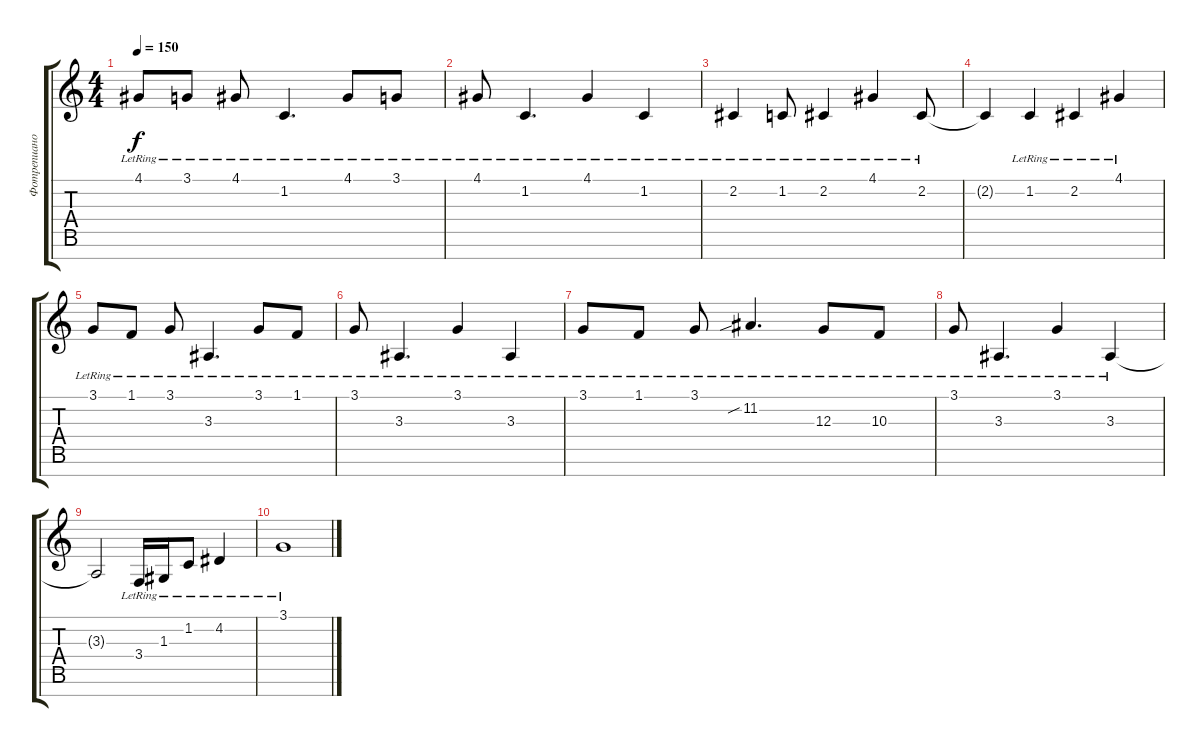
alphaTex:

\track ("Фотрепиано л" "Фотрепиано") {instrument acousticgrandpiano}
\staff {score tabs}
\tuning (E4 B3 G3 D3 A2 E2 B1) {hide}
\ts (4 4)
\tempo 150
\clef g2
\ks c
4.1{lr}.8{dy f} 3.1{lr}.8 4.1{lr}.8 1.2{lr}.4{d} 4.1{lr}.8 3.1{lr}.8 |
4.1{lr}.8 1.2{lr}.4{d} 4.1{lr}.4 1.2{lr}.4 |
2.2{lr}.4 1.2{lr}.8 2.2{lr}.4 4.1{lr}.4 2.2{lr}.8 |
2.2{t}.4 1.2{lr}.4 2.2{lr}.4 4.1{lr}.4 |
3.1{lr}.8 1.1{lr}.8 3.1{lr}.8 3.3{lr}.4{d} 3.1{lr}.8 1.1{lr}.8 |
3.1{lr}.8 3.3{lr}.4{d} 3.1{lr}.4 3.3{lr}.4 |
3.1{lr}.8 1.1{lr}.8 3.1{lr}.8 11.2{sib lr}.4{d} 12.3{lr}.8 10.3{lr}.8 |
3.1{lr}.8 3.3{lr}.4{d} 3.1{lr}.4 3.3{lr}.4 |
3.3{t}.2 3.4{lr}.16 1.3{lr}.16 1.2{lr}.8 4.2{lr}.4 |
3.1{lr}.1
